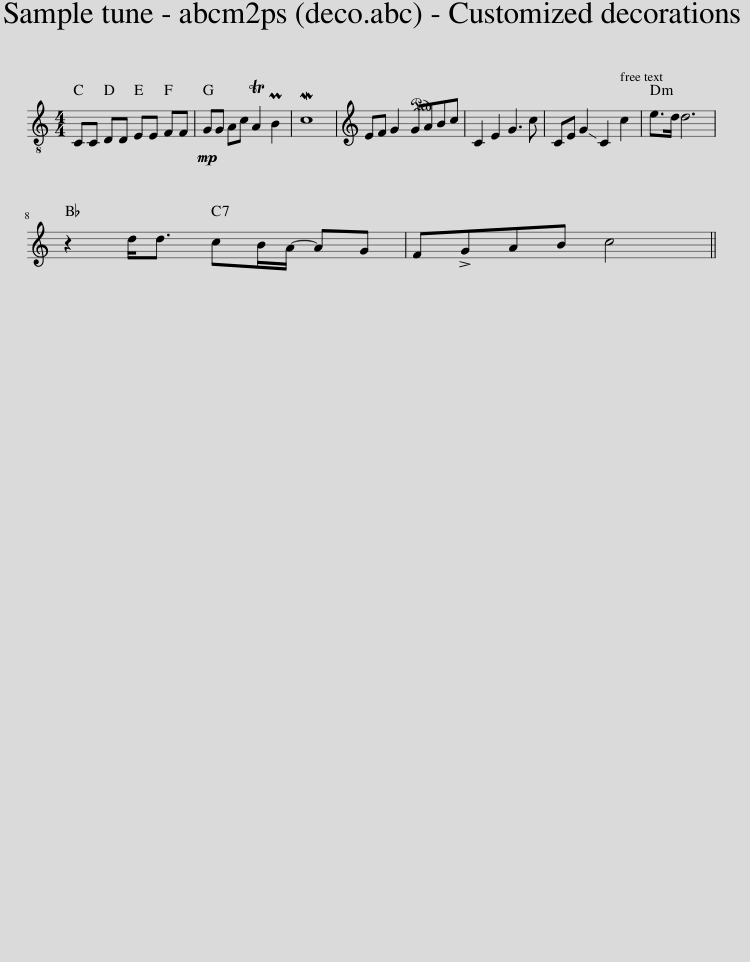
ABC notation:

X:1
L:1/8
M:4/4
I:linebreak $
K:C
V:1 treble-8
V:1
 CC DD EE FF |!mp! GG Ac TA2 PB2 | Mc8 | ef g2!ped! gabc' | c2 e2 g3 c' | %5
 ce !-(!g2 !-)!c2 c'2 | e'>d' d'6 |$ z2 d'<d' c'b/a/- ag | f!>!gab c'4 || %9
